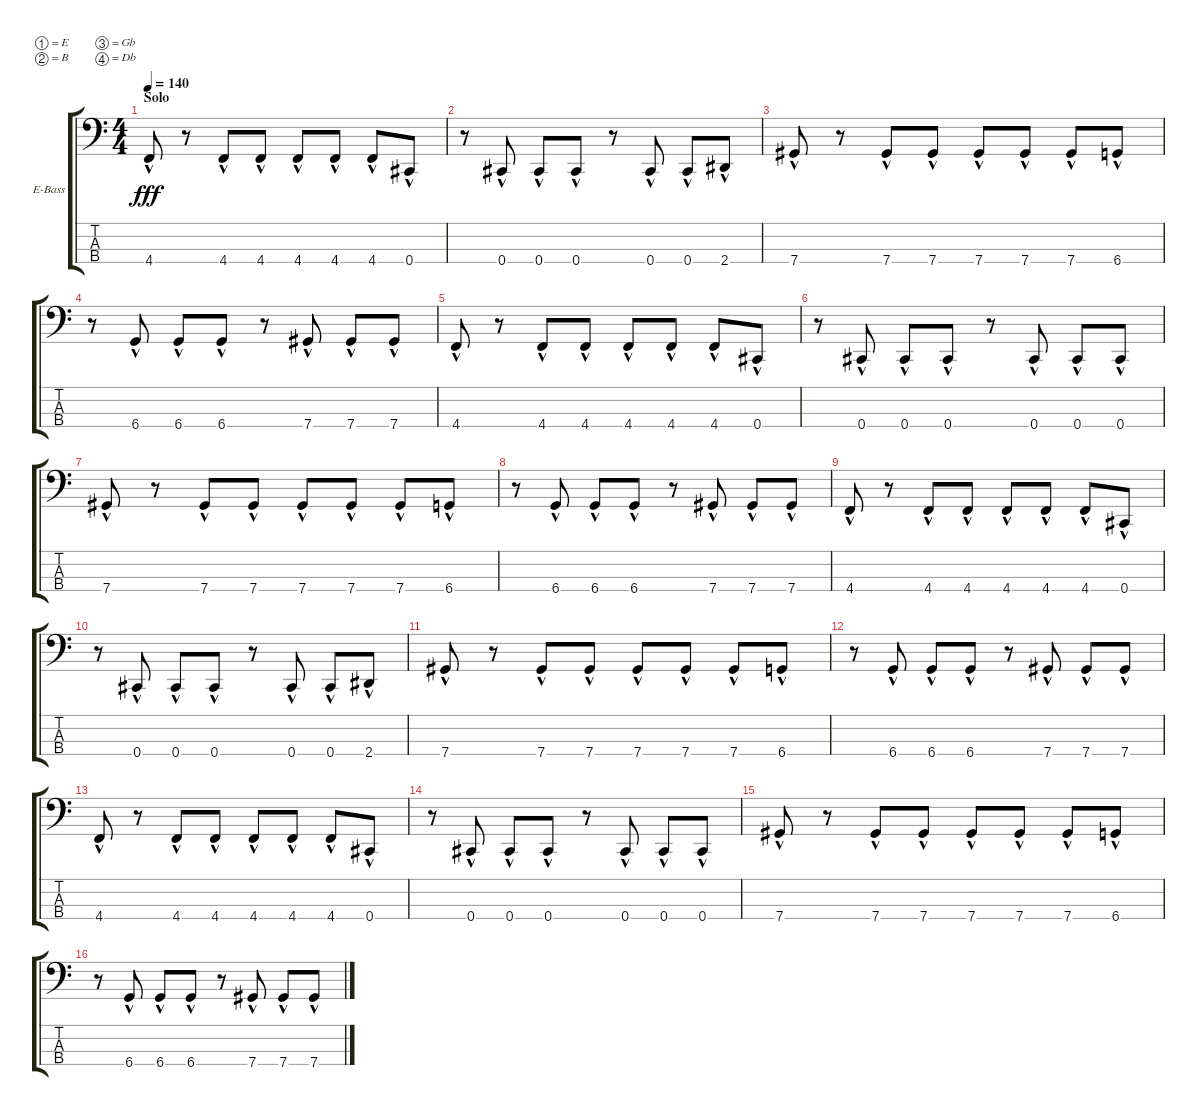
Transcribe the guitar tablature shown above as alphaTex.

\bracketExtendMode groupsimilarinstruments
\firstSystemTrackNameOrientation horizontal
\otherSystemsTrackNameOrientation horizontal
\track ("Alex" "E-Bass") {instrument electricbassfinger}
\staff {score tabs}
\tuning (E2 B1 Gb1 Db1)
\ts (4 4)
\section ("" "Solo")
\tempo 140
\clef f4
\ks c
4.4{hac}.8{dy fff} r.8 4.4{hac}.8 4.4{hac}.8 4.4{hac}.8 4.4{hac}.8 4.4{hac}.8 0.4{hac}.8 |
r.8 0.4{hac}.8 0.4{hac}.8 0.4{hac}.8 r.8 0.4{hac}.8 0.4{hac}.8 2.4{hac}.8 |
7.4{hac}.8 r.8 7.4{hac}.8 7.4{hac}.8 7.4{hac}.8 7.4{hac}.8 7.4{hac}.8 6.4{hac}.8 |
r.8 6.4{hac}.8 6.4{hac}.8 6.4{hac}.8 r.8 7.4{hac}.8 7.4{hac}.8 7.4{hac}.8 |
4.4{hac}.8 r.8 4.4{hac}.8 4.4{hac}.8 4.4{hac}.8 4.4{hac}.8 4.4{hac}.8 0.4{hac}.8 |
r.8 0.4{hac}.8 0.4{hac}.8 0.4{hac}.8 r.8 0.4{hac}.8 0.4{hac}.8 0.4{hac}.8 |
7.4{hac}.8 r.8 7.4{hac}.8 7.4{hac}.8 7.4{hac}.8 7.4{hac}.8 7.4{hac}.8 6.4{hac}.8 |
r.8 6.4{hac}.8 6.4{hac}.8 6.4{hac}.8 r.8 7.4{hac}.8 7.4{hac}.8 7.4{hac}.8 |
4.4{hac}.8 r.8 4.4{hac}.8 4.4{hac}.8 4.4{hac}.8 4.4{hac}.8 4.4{hac}.8 0.4{hac}.8 |
r.8 0.4{hac}.8 0.4{hac}.8 0.4{hac}.8 r.8 0.4{hac}.8 0.4{hac}.8 2.4{hac}.8 |
7.4{hac}.8 r.8 7.4{hac}.8 7.4{hac}.8 7.4{hac}.8 7.4{hac}.8 7.4{hac}.8 6.4{hac}.8 |
r.8 6.4{hac}.8 6.4{hac}.8 6.4{hac}.8 r.8 7.4{hac}.8 7.4{hac}.8 7.4{hac}.8 |
4.4{hac}.8 r.8 4.4{hac}.8 4.4{hac}.8 4.4{hac}.8 4.4{hac}.8 4.4{hac}.8 0.4{hac}.8 |
r.8 0.4{hac}.8 0.4{hac}.8 0.4{hac}.8 r.8 0.4{hac}.8 0.4{hac}.8 0.4{hac}.8 |
7.4{hac}.8 r.8 7.4{hac}.8 7.4{hac}.8 7.4{hac}.8 7.4{hac}.8 7.4{hac}.8 6.4{hac}.8 |
r.8 6.4{hac}.8 6.4{hac}.8 6.4{hac}.8 r.8 7.4{hac}.8 7.4{hac}.8 7.4{hac}.8
